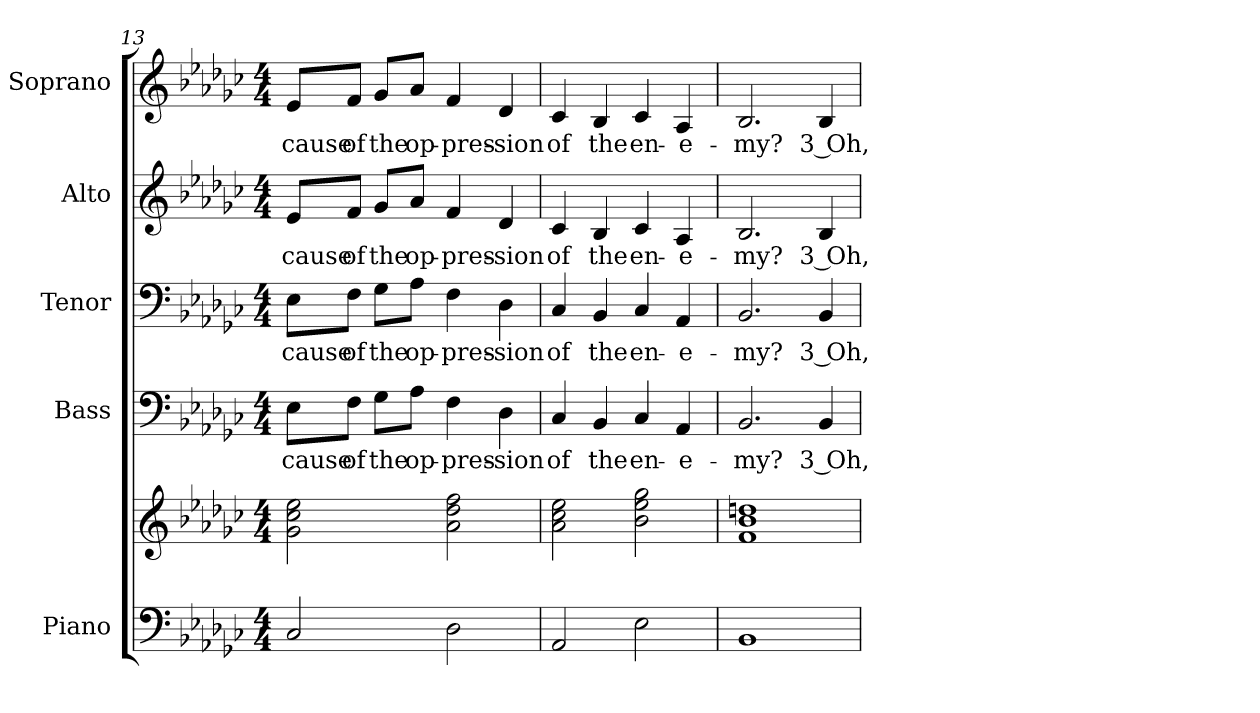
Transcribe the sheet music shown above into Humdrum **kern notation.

**kern	**kern	**kern	**text	**kern	**text	**kern	**text	**kern	**text
*part5	*part5	*part4	*part4	*part3	*part3	*part2	*part2	*part1	*part1
*staff6	*staff5	*staff4	*staff4	*staff3	*staff3	*staff2	*staff2	*staff1	*staff1
*I"Piano	*	*I"Bass	*	*I"Tenor	*	*I"Alto	*	*I"Soprano	*
*I'Pno.	*	*I'B.	*	*I'T.	*	*I'A.	*	*I'S.	*
!!LO:PB:g=z
*clefF4	*clefG2	*clefF4	*	*clefF4	*	*clefG2	*	*clefG2	*
*k[b-e-a-d-g-c-]	*k[b-e-a-d-g-c-]	*k[b-e-a-d-g-c-]	*	*k[b-e-a-d-g-c-]	*	*k[b-e-a-d-g-c-]	*	*k[b-e-a-d-g-c-]	*
*G-:	*G-:	*G-:	*	*G-:	*	*G-:	*	*G-:	*
*M4/4	*M4/4	*M4/4	*	*M4/4	*	*M4/4	*	*M4/4	*
=13	=13	=13	=13	=13	=13	=13	=13	=13	=13
!	!	!	!LO:LY:b:color=#000000	!	!	!	!	!	!
!	!	!	!	!	!LO:LY:b:color=#000000	!	!	!	!
!	!	!	!	!	!	!	!LO:LY:b:color=#000000	!	!
!	!	!	!	!	!	!	!	!	!LO:LY:b:color=#000000
2C-i/	2g-i\ 2cc-i 2ee-i	8E-i\L	-cause	8E-i\L	-cause	8e-i/L	-cause	8e-i/L	-cause
!	!	!	!LO:LY:b:color=#000000	!	!	!	!	!	!
!	!	!	!	!	!LO:LY:b:color=#000000	!	!	!	!
!	!	!	!	!	!	!	!LO:LY:b:color=#000000	!	!
!	!	!	!	!	!	!	!	!	!LO:LY:b:color=#000000
.	.	8Fi\J	of	8Fi\J	of	8fi/J	of	8fi/J	of
!	!	!	!LO:LY:b:color=#000000	!	!	!	!	!	!
!	!	!	!	!	!LO:LY:b:color=#000000	!	!	!	!
!	!	!	!	!	!	!	!LO:LY:b:color=#000000	!	!
!	!	!	!	!	!	!	!	!	!LO:LY:b:color=#000000
.	.	8G-i\L	the	8G-i\L	the	8g-i/L	the	8g-i/L	the
!	!	!	!LO:LY:b:color=#000000	!	!	!	!	!	!
!	!	!	!	!	!LO:LY:b:color=#000000	!	!	!	!
!	!	!	!	!	!	!	!LO:LY:b:color=#000000	!	!
!	!	!	!	!	!	!	!	!	!LO:LY:b:color=#000000
.	.	8A-i\J	op-	8A-i\J	op-	8a-i/J	op-	8a-i/J	op-
!	!	!	!LO:LY:b:color=#000000	!	!	!	!	!	!
!	!	!	!	!	!LO:LY:b:color=#000000	!	!	!	!
!	!	!	!	!	!	!	!LO:LY:b:color=#000000	!	!
!	!	!	!	!	!	!	!	!	!LO:LY:b:color=#000000
2D-i\	2a-i\ 2dd-i 2ffi	4Fi\	-pres-	4Fi\	-pres-	4fi/	-pres-	4fi/	-pres-
!	!	!	!LO:LY:b:color=#000000	!	!	!	!	!	!
!	!	!	!	!	!LO:LY:b:color=#000000	!	!	!	!
!	!	!	!	!	!	!	!LO:LY:b:color=#000000	!	!
!	!	!	!	!	!	!	!	!	!LO:LY:b:color=#000000
.	.	4D-i\	-sion	4D-i\	-sion	4d-i/	-sion	4d-i/	-sion
=14	=14	=14	=14	=14	=14	=14	=14	=14	=14
!	!	!	!LO:LY:b:color=#000000	!	!	!	!	!	!
!	!	!	!	!	!LO:LY:b:color=#000000	!	!	!	!
!	!	!	!	!	!	!	!LO:LY:b:color=#000000	!	!
!	!	!	!	!	!	!	!	!	!LO:LY:b:color=#000000
2AA-i/	2a-i\ 2cc-i 2ee-i	4C-i/	of	4C-i/	of	4c-i/	of	4c-i/	of
!	!	!	!LO:LY:b:color=#000000	!	!	!	!	!	!
!	!	!	!	!	!LO:LY:b:color=#000000	!	!	!	!
!	!	!	!	!	!	!	!LO:LY:b:color=#000000	!	!
!	!	!	!	!	!	!	!	!	!LO:LY:b:color=#000000
.	.	4BB-i/	the	4BB-i/	the	4B-i/	the	4B-i/	the
!	!	!	!LO:LY:b:color=#000000	!	!	!	!	!	!
!	!	!	!	!	!LO:LY:b:color=#000000	!	!	!	!
!	!	!	!	!	!	!	!LO:LY:b:color=#000000	!	!
!	!	!	!	!	!	!	!	!	!LO:LY:b:color=#000000
2E-i\	2b-i\ 2ee-i 2gg-i	4C-i/	en-	4C-i/	en-	4c-i/	en-	4c-i/	en-
!	!	!	!LO:LY:b:color=#000000	!	!	!	!	!	!
!	!	!	!	!	!LO:LY:b:color=#000000	!	!	!	!
!	!	!	!	!	!	!	!LO:LY:b:color=#000000	!	!
!	!	!	!	!	!	!	!	!	!LO:LY:b:color=#000000
.	.	4AA-i/	-e-	4AA-i/	-e-	4A-i/	-e-	4A-i/	-e-
=15	=15	=15	=15	=15	=15	=15	=15	=15	=15
!	!	!	!LO:LY:b:color=#000000	!	!	!	!	!	!
!	!	!	!	!	!LO:LY:b:color=#000000	!	!	!	!
!	!	!	!	!	!	!	!LO:LY:b:color=#000000	!	!
!	!	!	!	!	!	!	!	!	!LO:LY:b:color=#000000
1BB-i	1fi 1b-i 1ddni	2.BB-i/	-my?	2.BB-i/	-my?	2.B-i/	-my?	2.B-i/	-my?
!	!	!	!LO:LY:b:color=#000000	!	!	!	!	!	!
!	!	!	!	!	!LO:LY:b:color=#000000	!	!	!	!
!	!	!	!	!	!	!	!LO:LY:b:color=#000000	!	!
!	!	!	!	!	!	!	!	!	!LO:LY:b:color=#000000
.	.	4BB-i/	3 Oh,	4BB-i/	3 Oh,	4B-i/	3 Oh,	4B-i/	3 Oh,
=	=	=	=	=	=	=	=	=	=
*-	*-	*-	*-	*-	*-	*-	*-	*-	*-
